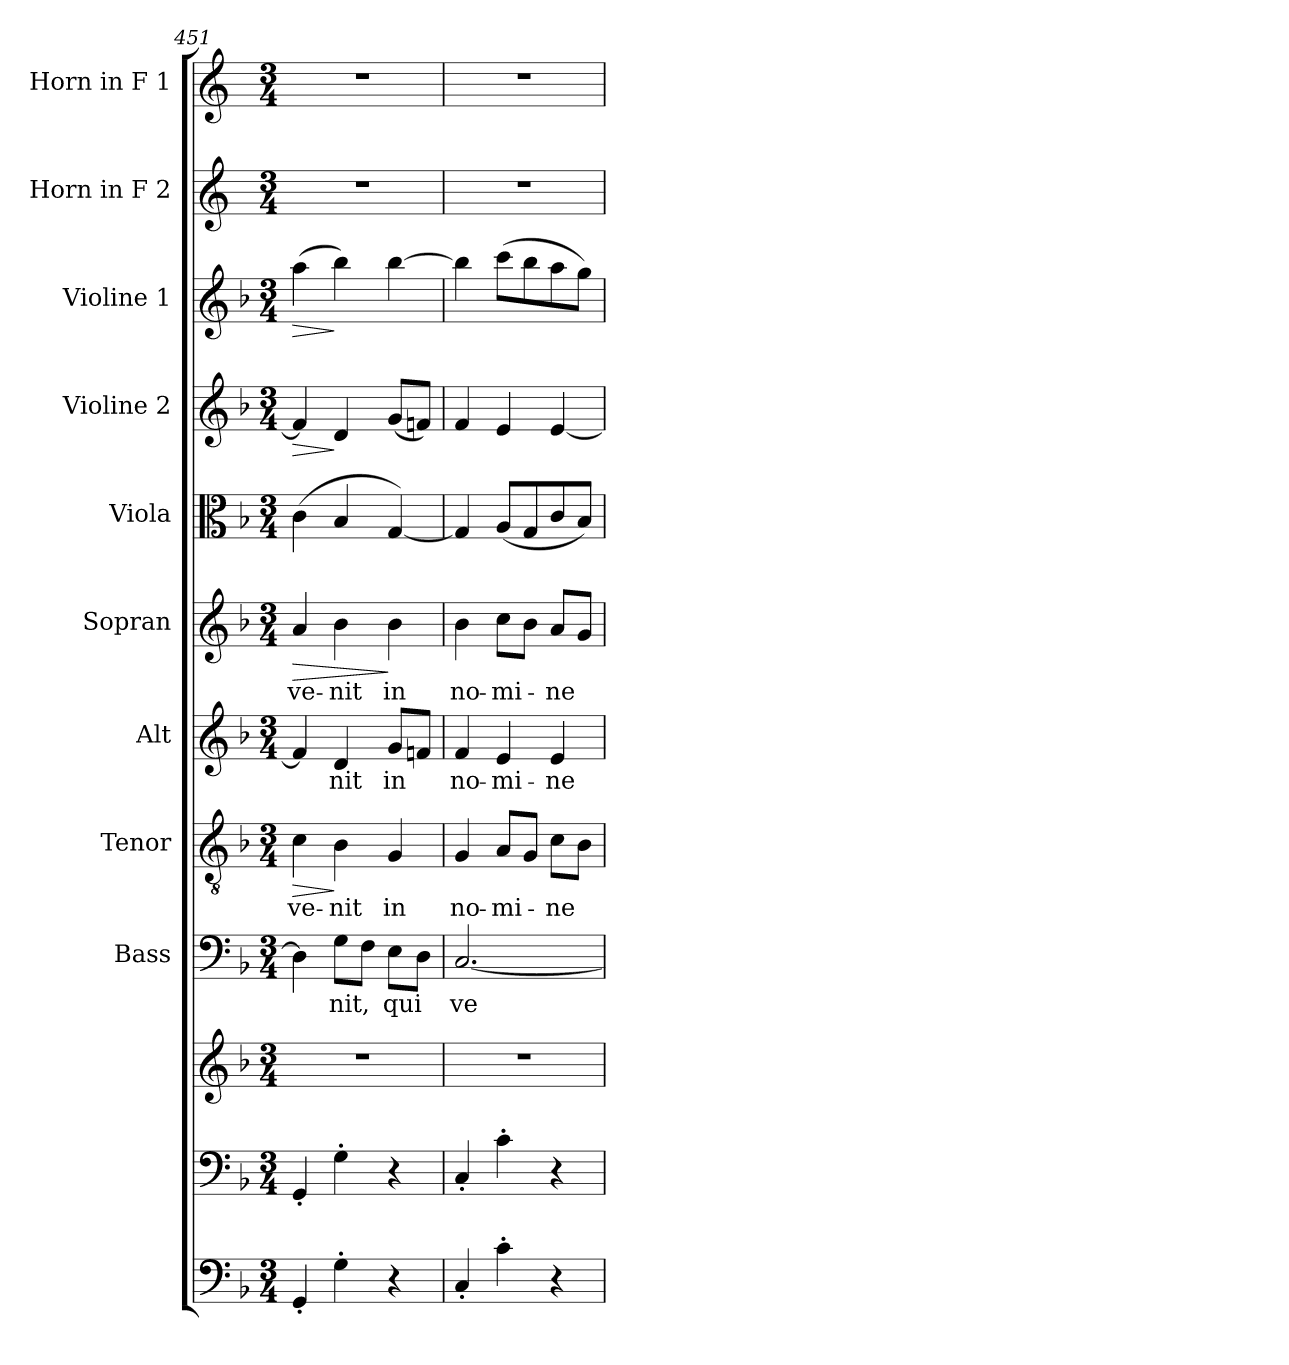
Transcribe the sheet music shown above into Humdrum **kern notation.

**kern	**kern	**kern	**kern	**text	**kern	**text	**dynam	**kern	**text	**kern	**text	**dynam	**kern	**kern	**dynam	**kern	**dynam	**kern	**kern
*part11	*part10	*part10	*part9	*part9	*part8	*part8	*part8	*part7	*part7	*part6	*part6	*part6	*part5	*part4	*part4	*part3	*part3	*part2	*part1
*staff12	*staff11	*staff10	*staff9	*staff9	*staff8	*staff8	*staff8	*staff7	*staff7	*staff6	*staff6	*staff6	*staff5	*staff4	*staff4	*staff3	*staff3	*staff2	*staff1
*	*	*	*I"Bass	*	*I"Tenor	*	*	*I"Alt	*	*I"Sopran	*	*	*I"Viola	*I"Violine 2	*	*I"Violine 1	*	*I"Horn in F 2	*I"Horn in F 1
*	*	*	*I'B.	*	*I'T.	*	*	*I'A.	*	*I'S.	*	*	*I'Vla.	*I'Vl. 2	*	*I'Vl. 1	*	*	*
*clefF4	*clefF4	*clefG2	*clefF4	*	*clefGv2	*	*	*clefG2	*	*clefG2	*	*	*clefC3	*clefG2	*	*clefG2	*	*clefG2	*clefG2
*ITrd7c12	*	*	*	*	*	*	*	*	*	*	*	*	*	*	*	*	*	*ITrd4c7	*ITrd4c7
*k[b-]	*k[b-]	*k[b-]	*k[b-]	*	*k[b-]	*	*	*k[b-]	*	*k[b-]	*	*	*k[b-]	*k[b-]	*	*k[b-]	*	*k[b-]	*k[b-]
*F:	*F:	*F:	*F:	*	*F:	*	*	*F:	*	*F:	*	*	*F:	*F:	*	*F:	*	*F:	*F:
*M3/4	*M3/4	*M3/4	*M3/4	*	*M3/4	*	*	*M3/4	*	*M3/4	*	*	*M3/4	*M3/4	*	*M3/4	*	*M3/4	*M3/4
=451	=451	=451	=451	=451	=451	=451	=451	=451	=451	=451	=451	=451	=451	=451	=451	=451	=451	=451	=451
!	!	!	!	!	!	!LO:LY:b	!LO:HP:b	!	!	!	!LO:LY:b	!LO:HP:b	!	!	!LO:HP:b	!	!LO:HP:b	!	!
4GGG'</	4GG'</	2.r	4D\]	.	4c\	ve-	>	4f#/]	.	4a/	ve-	>	(<4c\	4f#/]	>	(>4aa\	>	2.r	2.r
!	!	!	!	!LO:LY:b	!	!LO:LY:b	!	!	!LO:LY:b	!	!LO:LY:b	!	!	!	!	!	!	!	!
4GG'>\	4G'>\	.	8G\L	-nit,	4B-\	-nit	]	4d/	-nit	4b-\	-nit	.	4B-/	4d/	]	4bb-\)	]	.	.
.	.	.	8F\J	.	.	.	.	.	.	.	.	.	.	.	.	.	.	.	.
!	!	!	!	!LO:LY:b	!	!LO:LY:b	!	!	!LO:LY:b	!	!LO:LY:b	!	!	!	!	!	!	!	!
4r	4r	.	8E\L	qui	4G/	in	.	8g/L	in	4b-\	in	]	[4G/)	(<8g/L	.	[4bb-\	.	.	.
.	.	.	8D\J	.	.	.	.	8fn/J	.	.	.	.	.	8fn/J)	.	.	.	.	.
!!LO:PB:g=z
=452	=452	=452	=452	=452	=452	=452	=452	=452	=452	=452	=452	=452	=452	=452	=452	=452	=452	=452	=452
!	!	!	!	!LO:LY:b	!	!LO:LY:b	!	!	!LO:LY:b	!	!LO:LY:b	!	!	!	!	!	!	!	!
4CC'</	4C'</	2.r	[2.C/	ve-	4G/	no-	.	4f/	no-	4b-\	no-	.	4G/]	4f/	.	4bb-\]	.	2.r	2.r
!	!	!	!	!	!	!LO:LY:b	!	!	!LO:LY:b	!	!LO:LY:b	!	!	!	!	!	!	!	!
4C'>\	4c'>\	.	.	.	8A/L	-mi-	.	4e/	-mi-	8cc\L	-mi-	.	(<8A/L	4e/	.	(>8ccc\L	.	.	.
.	.	.	.	.	8G/J	.	.	.	.	8b-\J	.	.	8G/	.	.	8bb-\	.	.	.
!	!	!	!	!	!	!LO:LY:b	!	!	!LO:LY:b	!	!LO:LY:b	!	!	!	!	!	!	!	!
4r	4r	.	.	.	8c\L	-ne	.	4e/	-ne	8a/L	-ne	.	8c/	[4e/	.	8aa\	.	.	.
.	.	.	.	.	8B-\J	.	.	.	.	8g/J	.	.	8B-/J)	.	.	8gg\J)	.	.	.
=	=	=	=	=	=	=	=	=	=	=	=	=	=	=	=	=	=	=	=
*-	*-	*-	*-	*-	*-	*-	*-	*-	*-	*-	*-	*-	*-	*-	*-	*-	*-	*-	*-
